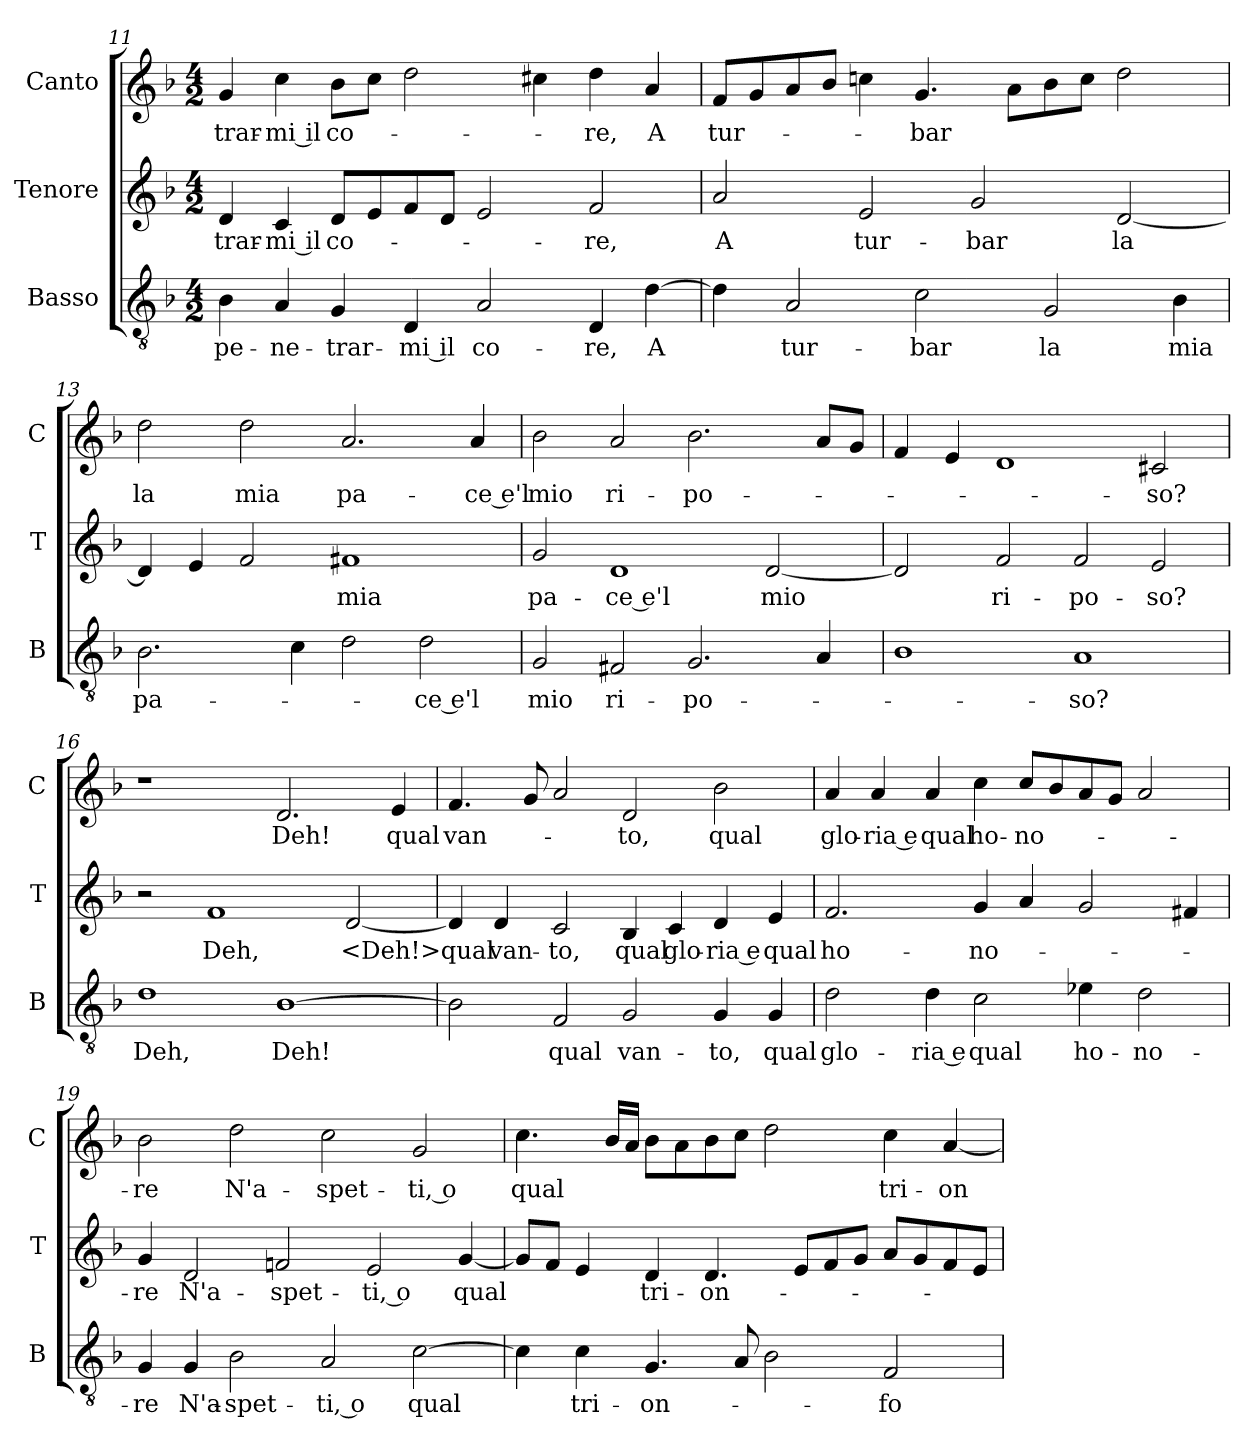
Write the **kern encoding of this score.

**kern	**text	**kern	**text	**kern	**text
*part3	*part3	*part2	*part2	*part1	*part1
*staff3	*staff3	*staff2	*staff2	*staff1	*staff1
*I"Basso	*	*I"Tenore	*	*I"Canto	*
*I'B	*	*I'T	*	*I'C	*
*clefGv2	*	*clefG2	*	*clefG2	*
*k[b-]	*	*k[b-]	*	*k[b-]	*
*F:	*	*F:	*	*F:	*
*M4/2	*	*M4/2	*	*M4/2	*
=11	=11	=11	=11	=11	=11
4B-	pe-	4d	-trar-	4g	-trar-
4A	-ne-	4c	-mi il	4cc	-mi il
4G	-trar-	8dL	co-	8b-L	co-
.	.	8e	.	8ccJ	.
4D	-mi il	8f	.	2dd	.
.	.	8dJ	.	.	.
2A	co-	2e	.	.	.
.	.	.	.	4cc#X	.
4D	-re,	2f	-re,	4dd	-re,
[4d	A	.	.	4a	A
=12	=12	=12	=12	=12	=12
4d]	.	2a	A	8fL	tur-
.	.	.	.	8g	.
2A	tur-	.	.	8a	.
.	.	.	.	8b-J	.
.	.	2e	tur-	4ccn	.
2c	-bar	.	.	4.g	-bar
.	.	2g	-bar	.	.
.	.	.	.	8aL	.
2G	la	.	.	8b-	.
.	.	.	.	8ccJ	.
.	.	[2d	la	2dd	.
4B-	mia	.	.	.	.
=13	=13	=13	=13	=13	=13
2.B-	pa-	4d]	.	2dd	la
.	.	4e	.	.	.
.	.	2f	.	2dd	mia
4c	.	.	.	.	.
2d	.	1f#X	mia	2.a	pa-
2d	-ce e'l	.	.	.	.
.	.	.	.	4a	-ce e'l
=14	=14	=14	=14	=14	=14
2G	mio	2g	pa-	2b-	mio
2F#X	ri-	1d	-ce e'l	2a	ri-
2.G	-po-	.	.	2.b-	-po-
.	.	[2d	mio	.	.
4A	.	.	.	8aL	.
.	.	.	.	8gJ	.
=15	=15	=15	=15	=15	=15
1B-	.	2d]	.	4f	.
.	.	.	.	4e	.
.	.	2f	ri-	1d	.
1A	-so?	2f	-po-	.	.
.	.	2e	-so?	2c#X	-so?
=16	=16	=16	=16	=16	=16
1d	Deh,	2r	.	1r	.
.	.	1f	Deh,	.	.
[1B-	Deh!	.	.	2.d	Deh!
.	.	[2d	<Deh!>	.	.
.	.	.	.	4e	qual
=17	=17	=17	=17	=17	=17
2B-]	.	4d]	qual	4.f	van-
.	.	4d	van-	.	.
.	.	.	.	8g	.
2F	qual	2c	-to,	2a	.
2G	van-	4B-	qual	2d	-to,
.	.	4c	glo-	.	.
4G	-to,	4d	-ria e	2b-	qual
4G	qual	4e	qual	.	.
=18	=18	=18	=18	=18	=18
2d	glo-	2.f	ho-	4a	glo-
.	.	.	.	4a	-ria e
4d	-ria e	.	.	4a	qual
2c	qual	4g	-no-	4cc	ho-
.	.	4a	.	8ccL	-no-
.	.	.	.	8b-	.
4e-X	ho-	2g	.	8a	.
.	.	.	.	8gJ	.
2d	-no-	.	.	2a	.
.	.	4f#X	.	.	.
=19	=19	=19	=19	=19	=19
4G	-re	4g	-re	2b-	-re
4G	N'a-	2d	N'a-	.	.
2B-	-spet-	.	.	2dd	N'a-
.	.	2fn	-spet-	.	.
2A	-ti, o	.	.	2cc	-spet-
.	.	2e	-ti, o	.	.
[2c	qual	.	.	2g	-ti, o
.	.	[4g	qual	.	.
=20	=20	=20	=20	=20	=20
4c]	.	8gL]	.	4.cc	qual
.	.	8fJ	.	.	.
4c	tri-	4e	.	.	.
.	.	.	.	16b-LL	.
.	.	.	.	16aJJ	.
4.G	-on-	4d	tri-	8b-L	.
.	.	.	.	8a	.
.	.	4.d	-on-	8b-	.
8A	.	.	.	8ccJ	.
2B-	.	.	.	2dd	.
.	.	8eL	.	.	.
.	.	8f	.	.	.
.	.	8gJ	.	.	.
2F	-fo	8aL	.	4cc	tri-
.	.	8g	.	.	.
.	.	8f	.	[4a	-on-
.	.	8eJ	.	.	.
=	=	=	=	=	=
*-	*-	*-	*-	*-	*-
